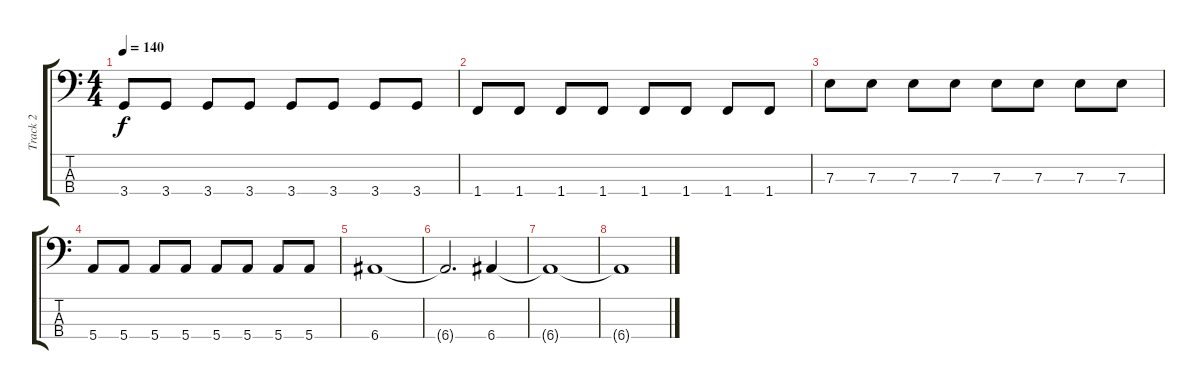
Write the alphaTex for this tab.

\track ("Track 2" "Track 2") {instrument electricbassfinger}
\staff {score tabs}
\tuning (G2 D2 A1 E1) {hide}
\ts (4 4)
\tempo 140
\clef f4
\ks c
3.4.8{dy f} 3.4.8 3.4.8 3.4.8 3.4.8 3.4.8 3.4.8 3.4.8 |
1.4.8 1.4.8 1.4.8 1.4.8 1.4.8 1.4.8 1.4.8 1.4.8 |
7.3.8 7.3.8 7.3.8 7.3.8 7.3.8 7.3.8 7.3.8 7.3.8 |
5.4.8 5.4.8 5.4.8 5.4.8 5.4.8 5.4.8 5.4.8 5.4.8 |
6.4.1 |
6.4{t}.2{d} 6.4.4 |
6.4{t}.1 |
6.4{t}.1
